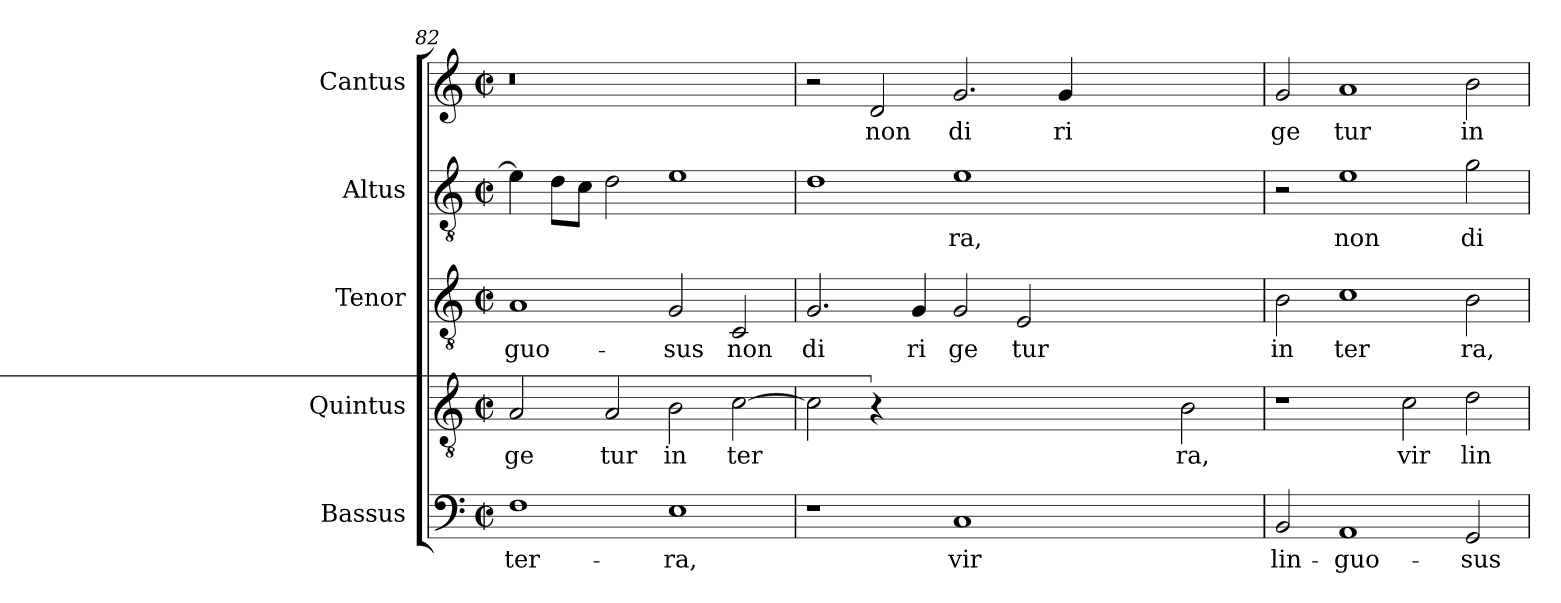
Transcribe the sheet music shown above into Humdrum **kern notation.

**kern	**text	**kern	**text	**kern	**text	**kern	**text	**kern	**text
*part5	*part5	*part4	*part4	*part3	*part3	*part2	*part2	*part1	*part1
*staff5	*staff5	*staff4	*staff4	*staff3	*staff3	*staff2	*staff2	*staff1	*staff1
*I"Bassus	*	*I"Quintus	*	*I"Tenor	*	*I"Altus	*	*I"Cantus	*
*clefF4	*	*clefGv2	*	*clefGv2	*	*clefGv2	*	*clefG2	*
*	*	*	*	*	*	*	*	*k[]	*
*	*	*	*	*	*	*	*	*C:	*
*M2/2	*	*M2/2	*	*M2/2	*	*M2/2	*	*M2/2	*
*met(c|)	*	*met(c|)	*	*met(c|)	*	*met(c|)	*	*met(c|)	*
=82	=82	=82	=82	=82	=82	=82	=82	=82	=82
!	!LO:LY:b:cj	!	!LO:LY:b:cj	!	!LO:LY:b:cj	!	!	!	!
1F	ter-	2A/	ge	1A	-guo-	4e\]	.	0r	.
.	.	.	.	.	.	8d\L	.	.	.
.	.	.	.	.	.	8c\J	.	.	.
!	!	!	!LO:LY:b:cj	!	!	!	!	!	!
.	.	2A/	tur	.	.	2d\	.	.	.
!	!LO:LY:b:cj	!	!LO:LY:b:cj	!	!LO:LY:b:cj	!	!	!	!
1E	-ra,	2B\	in	2G/	-sus	1e	.	.	.
!	!	!	!LO:LY:b	!	!LO:LY:b:cj	!	!	!	!
.	.	[<2c\	ter	2C/	non	.	.	.	.
!!LO:LB:g=z
=83	=83	=83	=83	=83	=83	=83	=83	=83	=83
!	!	!	!	!	!LO:LY:b:cj	!	!	!	!
1r	.	2c\]	.	2.G/	di	1d	.	2r	.
!	!	!LO:N:vis=1	!	!	!	!	!	!	!LO:LY:b:cj
.	.	4%9r	.	.	.	.	.	2d/	non
!	!	!	!	!	!LO:LY:b:cj	!	!	!	!
.	.	.	.	4G/	ri	.	.	.	.
!	!LO:LY:b:cj	!	!	!	!LO:LY:b:cj	!	!LO:LY:b:cj	!	!LO:LY:b:cj
1C	vir	.	.	2G/	ge	1e	ra,	2.g/	di
!	!	!	!	!	!LO:LY:b:cj	!	!	!	!
.	.	.	.	2E/	tur	.	.	.	.
!	!	!	!	!	!	!	!	!	!LO:LY:b:cj
.	.	.	.	.	.	.	.	4g/	ri
1ryy	.	.	.	1ryy	.	1ryy	.	1ryy	.
!	!	!	!LO:LY:b:cj	!	!	!	!	!	!
.	.	2B\	ra,	.	.	.	.	.	.
4ryy	.	.	.	4ryy	.	4ryy	.	4ryy	.
=84	=84	=84	=84	=84	=84	=84	=84	=84	=84
!	!LO:LY:b:cj	!	!	!	!LO:LY:b:cj	!	!	!	!LO:LY:b:cj
2BB/	lin-	1r	.	2B\	in	2r	.	2g/	ge
!	!LO:LY:b:cj	!	!	!	!LO:LY:b:cj	!	!LO:LY:b:cj	!	!LO:LY:b:cj
1AA	-guo-	.	.	1c	ter	1e	non	1a	tur
!	!	!	!LO:LY:b:cj	!	!	!	!	!	!
.	.	2c\	vir	.	.	.	.	.	.
!	!LO:LY:b:cj	!	!LO:LY:b:cj	!	!LO:LY:b:cj	!	!LO:LY:b:cj	!	!LO:LY:b:cj
2GG/	-sus	2d\	lin-	2B\	ra,	2g\	di-	2b\	in
=	=	=	=	=	=	=	=	=	=
*-	*-	*-	*-	*-	*-	*-	*-	*-	*-
